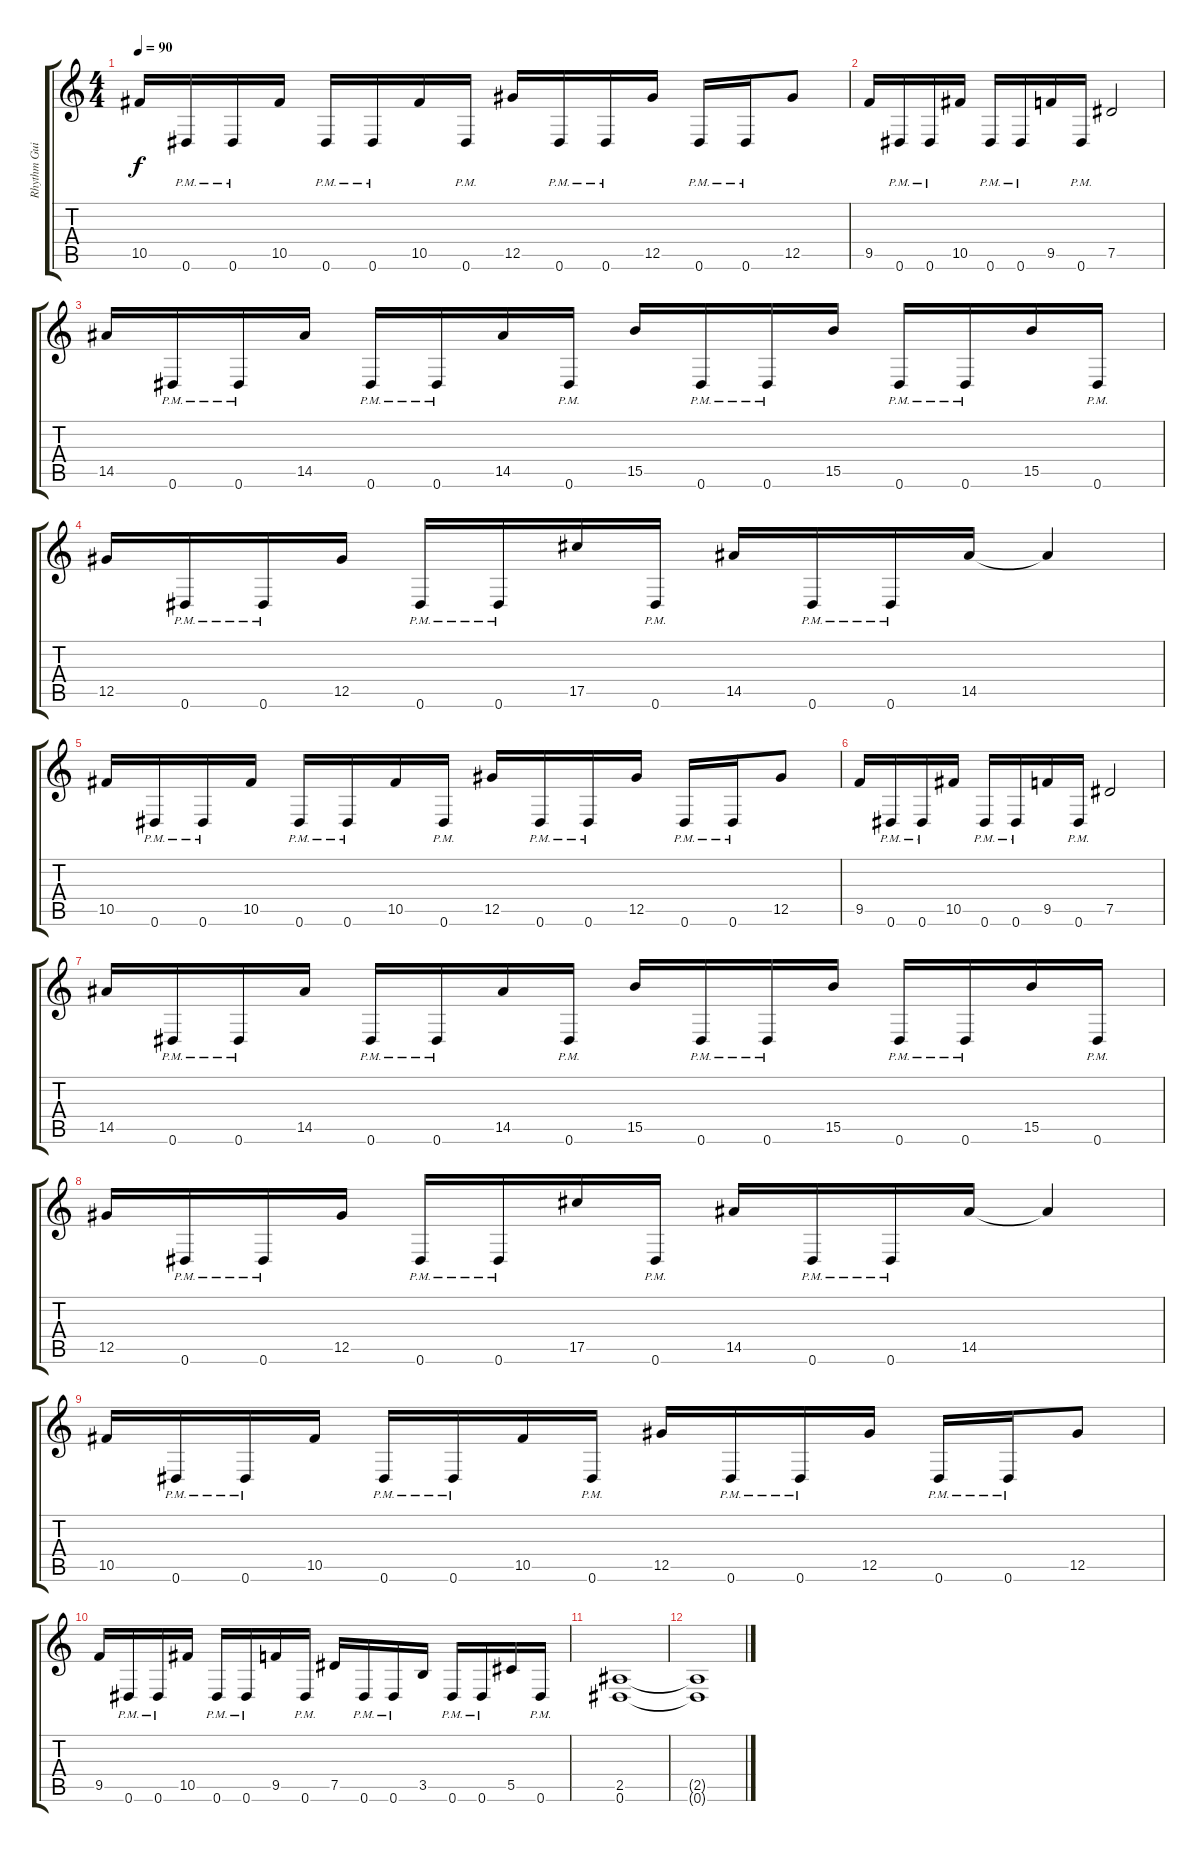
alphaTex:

\track ("Rhythm Guitar" "Rhythm Gui") {instrument distortionguitar}
\staff {score tabs}
\tuning (Eb4 Bb3 Gb3 Db3 Ab2 Eb2) {hide}
\ts (4 4)
\tempo 90
\clef g2
\ks c
10.5.16{dy f} 0.6{pm}.16 0.6{pm}.16 10.5.16 0.6{pm}.16 0.6{pm}.16 10.5.16 0.6{pm}.16 12.5.16 0.6{pm}.16 0.6{pm}.16 12.5.16 0.6{pm}.16 0.6{pm}.16 12.5.8 |
9.5.16 0.6{pm}.16 0.6{pm}.16 10.5.16 0.6{pm}.16 0.6{pm}.16 9.5.16 0.6{pm}.16 7.5.2 |
14.5.16 0.6{pm}.16 0.6{pm}.16 14.5.16 0.6{pm}.16 0.6{pm}.16 14.5.16 0.6{pm}.16 15.5.16 0.6{pm}.16 0.6{pm}.16 15.5.16 0.6{pm}.16 0.6{pm}.16 15.5.16 0.6{pm}.16 |
12.5.16 0.6{pm}.16 0.6{pm}.16 12.5.16 0.6{pm}.16 0.6{pm}.16 17.5.16 0.6{pm}.16 14.5.16 0.6{pm}.16 0.6{pm}.16 14.5.16 14.5{t}.4 |
10.5.16 0.6{pm}.16 0.6{pm}.16 10.5.16 0.6{pm}.16 0.6{pm}.16 10.5.16 0.6{pm}.16 12.5.16 0.6{pm}.16 0.6{pm}.16 12.5.16 0.6{pm}.16 0.6{pm}.16 12.5.8 |
9.5.16 0.6{pm}.16 0.6{pm}.16 10.5.16 0.6{pm}.16 0.6{pm}.16 9.5.16 0.6{pm}.16 7.5.2 |
14.5.16 0.6{pm}.16 0.6{pm}.16 14.5.16 0.6{pm}.16 0.6{pm}.16 14.5.16 0.6{pm}.16 15.5.16 0.6{pm}.16 0.6{pm}.16 15.5.16 0.6{pm}.16 0.6{pm}.16 15.5.16 0.6{pm}.16 |
12.5.16 0.6{pm}.16 0.6{pm}.16 12.5.16 0.6{pm}.16 0.6{pm}.16 17.5.16 0.6{pm}.16 14.5.16 0.6{pm}.16 0.6{pm}.16 14.5.16 14.5{t}.4 |
10.5.16 0.6{pm}.16 0.6{pm}.16 10.5.16 0.6{pm}.16 0.6{pm}.16 10.5.16 0.6{pm}.16 12.5.16 0.6{pm}.16 0.6{pm}.16 12.5.16 0.6{pm}.16 0.6{pm}.16 12.5.8 |
9.5.16 0.6{pm}.16 0.6{pm}.16 10.5.16 0.6{pm}.16 0.6{pm}.16 9.5.16 0.6{pm}.16 7.5.16 0.6{pm}.16 0.6{pm}.16 3.5.16 0.6{pm}.16 0.6{pm}.16 5.5.16 0.6{pm}.16 |
(2.5 0.6).1 |
(2.5{t} 0.6{t}).1{volume 0}
